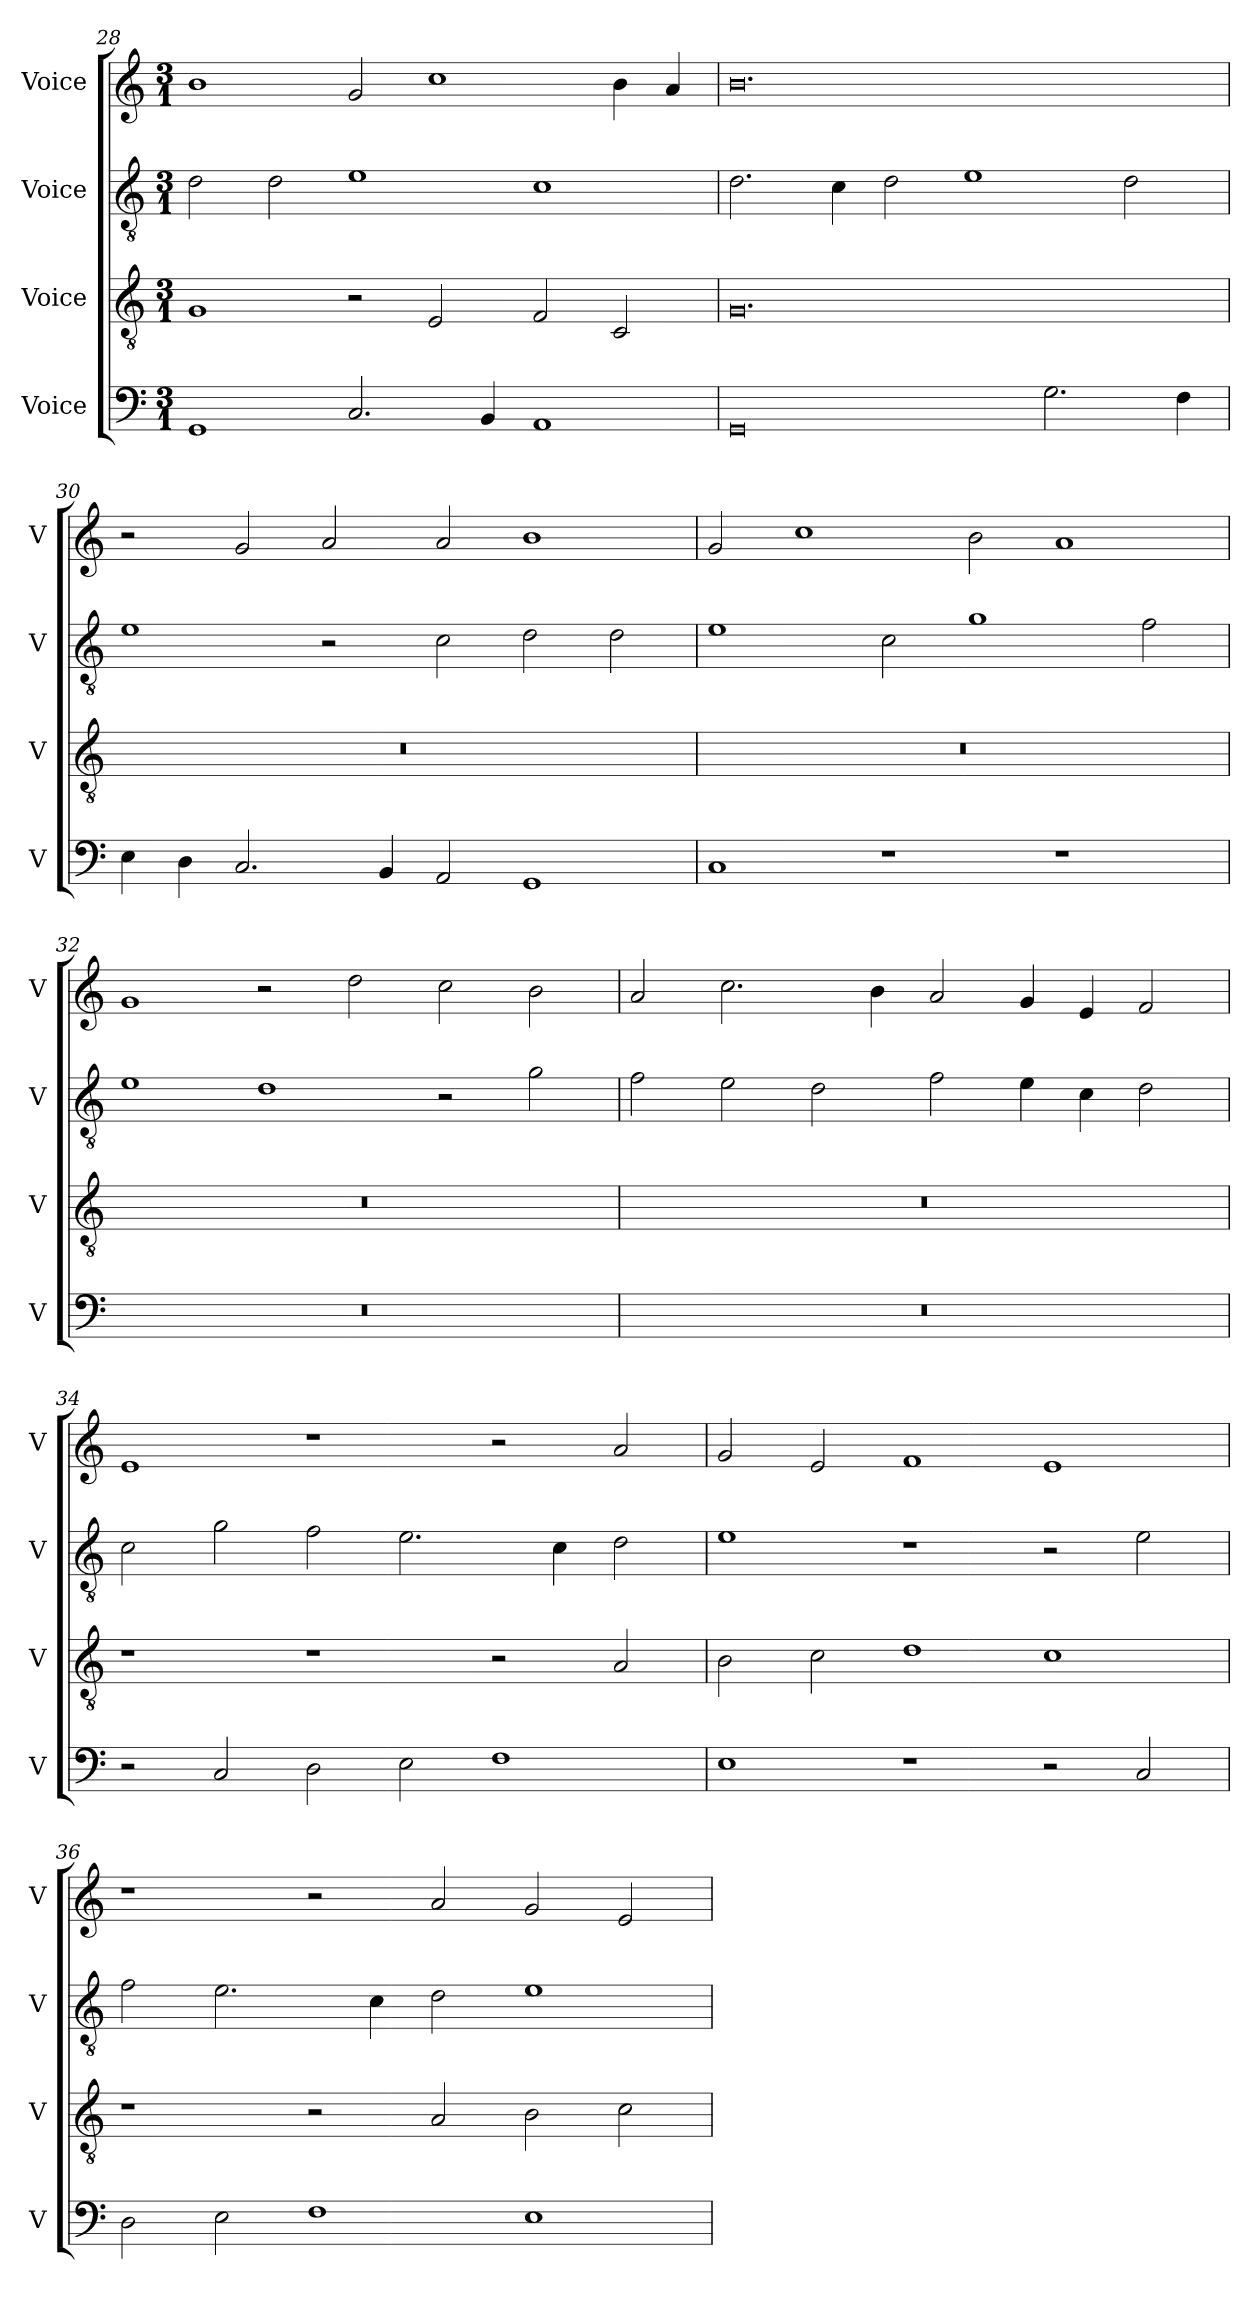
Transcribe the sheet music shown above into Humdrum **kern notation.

**kern	**kern	**kern	**kern
*part4	*part3	*part2	*part1
*staff4	*staff3	*staff2	*staff1
*I"Voice	*I"Voice	*I"Voice	*I"Voice
*I'V	*I'V	*I'V	*I'V
!!LO:LB:g=z
*clefF4	*clefGv2	*clefGv2	*clefG2
*k[]	*k[]	*k[]	*k[]
*M3/1	*M3/1	*M3/1	*M3/1
=28	=28	=28	=28
1GG	1G	2d\	1b
.	.	2d\	.
2.C/	2r	1e	2g/
.	2E/	.	1cc
4BB/	.	.	.
1AA	2F/	1c	.
.	2C/	.	4b\
.	.	.	4a/
=29	=29	=29	=29
0GG	0.G	2.d\	0.b
.	.	4c\	.
.	.	2d\	.
.	.	1e	.
2.G\	.	.	.
.	.	2d\	.
4F\	.	.	.
!!LO:LB:g=z
=30	=30	=30	=30
4E\	0.r	1e	2r
4D\	.	.	.
2.C/	.	.	2g/
.	.	2r	2a/
4BB/	.	.	.
2AA/	.	2c\	2a/
1GG	.	2d\	1b
.	.	2d\	.
=31	=31	=31	=31
1C	0.r	1e	2g/
.	.	.	1cc
1r	.	2c\	.
.	.	1g	2b\
1r	.	.	1a
.	.	2f\	.
!!LO:LB:g=z
=32	=32	=32	=32
0.r	0.r	1e	1g
.	.	1d	2r
.	.	.	2dd\
.	.	2r	2cc\
.	.	2g\	2b\
=33	=33	=33	=33
0.r	0.r	2f\	2a/
.	.	2e\	2.cc\
.	.	2d\	.
.	.	.	4b\
.	.	2f\	2a/
.	.	4e\	4g/
.	.	4c\	4e/
.	.	2d\	2f/
!!LO:PB:g=z
=34	=34	=34	=34
2r	1r	2c\	1e
2C/	.	2g\	.
2D\	1r	2f\	1r
2E\	.	2.e\	.
1F	2r	.	2r
.	.	4c\	.
.	2A/	2d\	2a/
=35	=35	=35	=35
1E	2B\	1e	2g/
.	2c\	.	2e/
1r	1d	1r	1f
2r	1c	2r	1e
2C/	.	2e\	.
!!LO:LB:g=z
=36	=36	=36	=36
2D\	1r	2f\	1r
2E\	.	2.e\	.
1F	2r	.	2r
.	.	4c\	.
.	2A/	2d\	2a/
1E	2B\	1e	2g/
.	2c\	.	2e/
=	=	=	=
*-	*-	*-	*-
